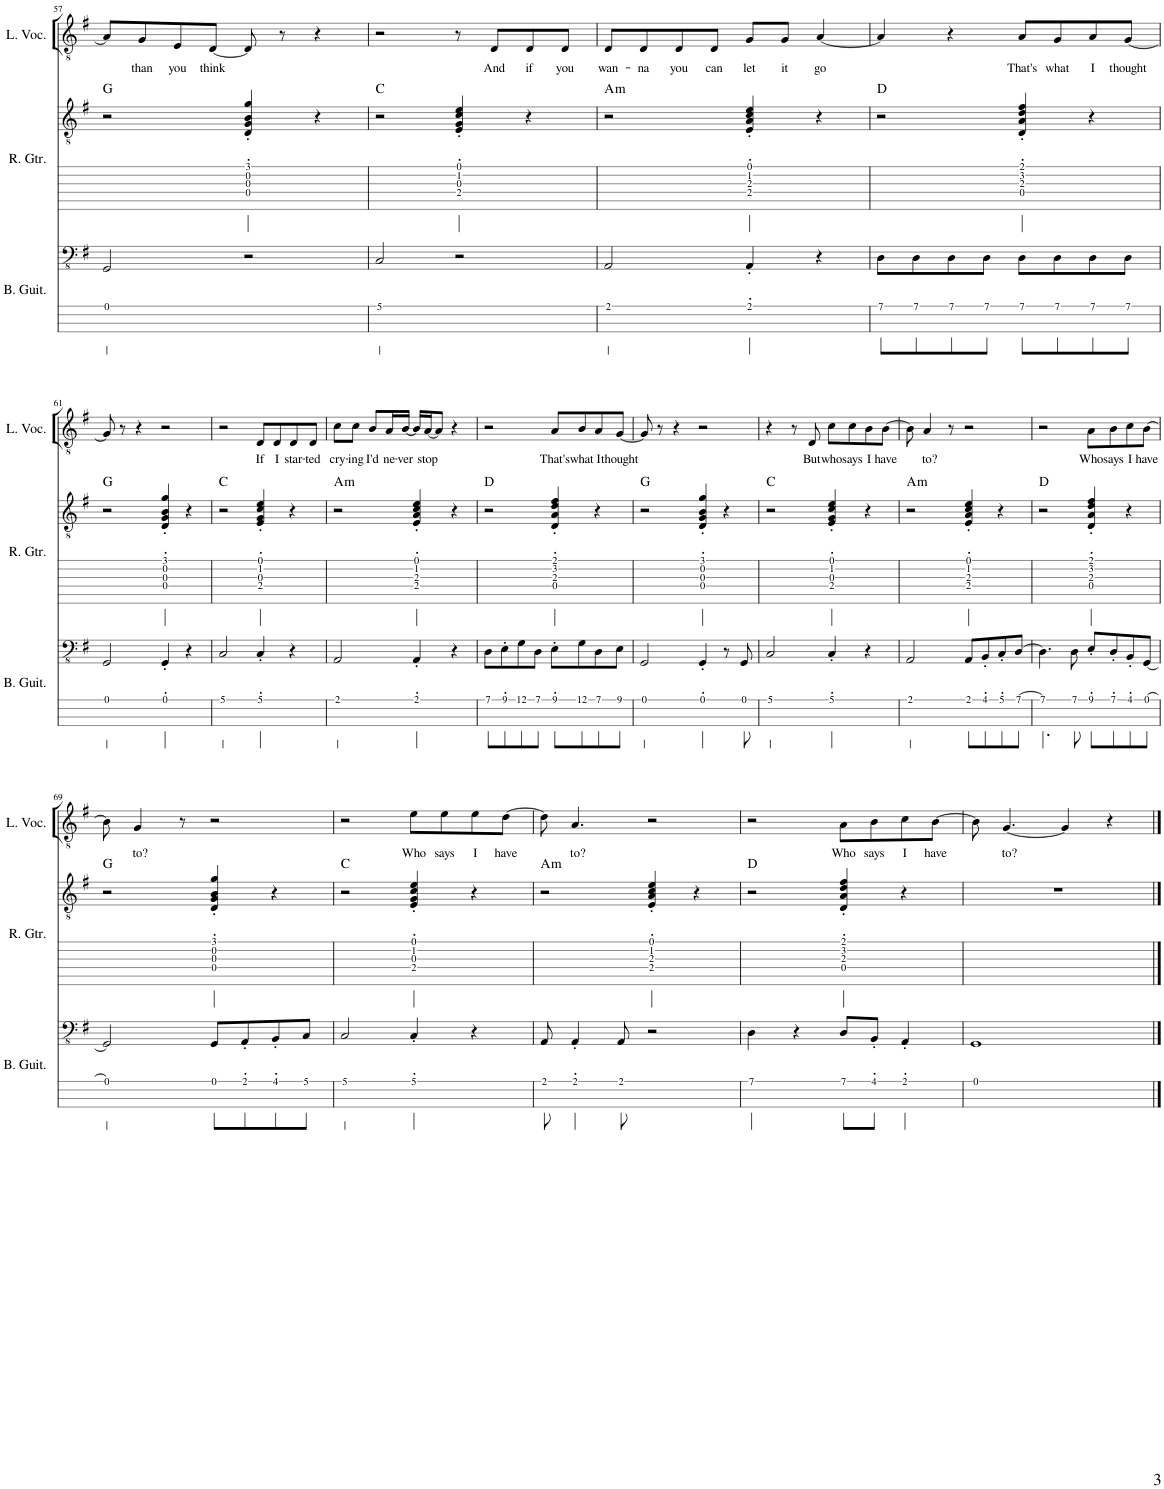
**kern	**kern	**kern	**kern	**harte	**kern	**text
*part3	*part3	*part2	*part2	*part2	*part1	*part1
*staff5	*staff4	*staff3	*staff2	*	*staff1	*staff1
*I"Bass Guitar	*	*I"Rhythm Guitar	*	*	*I"Lead Vocals	*
*I'B. Guit.	*	*I'R. Gtr.	*	*	*I'L. Voc.	*
!!LO:PB:g=z
*	*clefFv4	*	*clefGv2	*	*clefGv2	*
*k[f#]	*k[f#]	*k[f#]	*k[f#]	*	*k[f#]	*
*M4/4	*M4/4	*M4/4	*M4/4	*	*M4/4	*
=57	=57	=57	=57	=57	=57	=57
2GGG\	2GGG/	2r	2r	G:maj	8A/L]	.
!	!	!	!	!	!	!LO:LY:b
.	.	.	.	.	8G/	than
!	!	!	!	!	!	!LO:LY:b
.	.	.	.	.	8E/	you
!	!	!	!	!	!	!LO:LY:b
.	.	.	.	.	[8D/J	think
2r	2r	4D\' 4G\' 4B\' 4g\'	4D/' 4G/' 4B/' 4g/'	.	8D/]	.
.	.	.	.	.	8r	.
.	.	4r	4r	.	4r	.
=58	=58	=58	=58	=58	=58	=58
2CC\	2CC/	2r	2r	C:maj	2r	.
2r	2r	4E\' 4G\' 4c\' 4e\'	4E/' 4G/' 4c/' 4e/'	.	8r	.
!	!	!	!	!	!	!LO:LY:b
.	.	.	.	.	8D/L	And
!	!	!	!	!	!	!LO:LY:b
.	.	4r	4r	.	8D/	if
!	!	!	!	!	!	!LO:LY:b
.	.	.	.	.	8D/J	you
=59	=59	=59	=59	=59	=59	=59
!	!	!	!	!LO:H:kt=m	!	!LO:LY:b
2AAA\	2AAA/	2r	2r	A:min	8D/L	wan-
!	!	!	!	!	!	!LO:LY:b
.	.	.	.	.	8D/	-na
!	!	!	!	!	!	!LO:LY:b
.	.	.	.	.	8D/	you
!	!	!	!	!	!	!LO:LY:b
.	.	.	.	.	8D/J	can
!	!	!	!	!	!	!LO:LY:b
4AAA'\	4AAA'/	4E\' 4A\' 4c\' 4e\'	4E/' 4A/' 4c/' 4e/'	.	8G/L	let
!	!	!	!	!	!	!LO:LY:b
.	.	.	.	.	8G/J	it
!	!	!	!	!	!	!LO:LY:b
4r	4r	4r	4r	.	[4A/	go
=60	=60	=60	=60	=60	=60	=60
8DD\L	8DD\L	2r	2r	D:maj	4A/]	.
8DD\	8DD\	.	.	.	.	.
8DD\	8DD\	.	.	.	4r	.
8DD\J	8DD\J	.	.	.	.	.
!	!	!	!	!	!	!LO:LY:b
8DD\L	8DD\L	4D\' 4A\' 4d\' 4f#\'	4D/' 4A/' 4d/' 4f#/'	.	8A/L	That's
!	!	!	!	!	!	!LO:LY:b
8DD\	8DD\	.	.	.	8G/	what
!	!	!	!	!	!	!LO:LY:b
8DD\	8DD\	4r	4r	.	8A/	I
!	!	!	!	!	!	!LO:LY:b
8DD\J	8DD\J	.	.	.	[8G/J	thought
!!LO:LB:g=z
=61	=61	=61	=61	=61	=61	=61
2GGG\	2GGG/	2r	2r	G:maj	8G/]	.
.	.	.	.	.	8r	.
.	.	.	.	.	4r	.
4GGG'\	4GGG'/	4D\' 4G\' 4B\' 4g\'	4D/' 4G/' 4B/' 4g/'	.	2r	.
4r	4r	4r	4r	.	.	.
=62	=62	=62	=62	=62	=62	=62
2CC\	2CC/	2r	2r	C:maj	2r	.
!	!	!	!	!	!	!LO:LY:b
4CC'\	4CC'/	4E\' 4G\' 4c\' 4e\'	4E/' 4G/' 4c/' 4e/'	.	8D/L	If
!	!	!	!	!	!	!LO:LY:b
.	.	.	.	.	8D/	I
!	!	!	!	!	!	!LO:LY:b
4r	4r	4r	4r	.	8D/	star-
!	!	!	!	!	!	!LO:LY:b
.	.	.	.	.	8D/J	-ted
=63	=63	=63	=63	=63	=63	=63
!	!	!	!	!LO:H:kt=m	!	!LO:LY:b
2AAA\	2AAA/	2r	2r	A:min	8c\L	cry-
!	!	!	!	!	!	!LO:LY:b
.	.	.	.	.	8c\J	-ing
!	!	!	!	!	!	!LO:LY:b
.	.	.	.	.	8B/L	I'd
!	!	!	!	!	!	!LO:LY:b
.	.	.	.	.	16A/L	ne-
!	!	!	!	!	!	!LO:LY:b
.	.	.	.	.	[16B/JJ	-ver
4AAA'\	4AAA'/	4E\' 4A\' 4c\' 4e\'	4E/' 4A/' 4c/' 4e/'	.	16B/LL]	.
!	!	!	!	!	!	!LO:LY:b
.	.	.	.	.	[16A/J	stop
.	.	.	.	.	8A/J]	.
4r	4r	4r	4r	.	4r	.
=64	=64	=64	=64	=64	=64	=64
8DD\L	8DD\L	2r	2r	D:maj	2r	.
8EE'\	8EE'\	.	.	.	.	.
8GG\	8GG\	.	.	.	.	.
8DD\J	8DD\J	.	.	.	.	.
!	!	!	!	!	!	!LO:LY:b
8EE'\L	8EE'\L	4D\' 4A\' 4d\' 4f#\'	4D/' 4A/' 4d/' 4f#/'	.	8A/L	That's
!	!	!	!	!	!	!LO:LY:b
8GG\	8GG\	.	.	.	8B/	what
!	!	!	!	!	!	!LO:LY:b
8DD\	8DD\	4r	4r	.	8A/	I
!	!	!	!	!	!	!LO:LY:b
8EE\J	8EE\J	.	.	.	[8G/J	thought
=65	=65	=65	=65	=65	=65	=65
2GGG\	2GGG/	2r	2r	G:maj	8G/]	.
.	.	.	.	.	8r	.
.	.	.	.	.	4r	.
4GGG'\	4GGG'/	4D\' 4G\' 4B\' 4g\'	4D/' 4G/' 4B/' 4g/'	.	2r	.
8r	8r	4r	4r	.	.	.
8GGG\	8GGG/	.	.	.	.	.
=66	=66	=66	=66	=66	=66	=66
2CC\	2CC/	2r	2r	C:maj	4r	.
.	.	.	.	.	8r	.
!	!	!	!	!	!	!LO:LY:b
.	.	.	.	.	8D/	But
!	!	!	!	!	!	!LO:LY:b
4CC'\	4CC'/	4E\' 4G\' 4c\' 4e\'	4E/' 4G/' 4c/' 4e/'	.	8c\L	who
!	!	!	!	!	!	!LO:LY:b
.	.	.	.	.	8c\	says
!	!	!	!	!	!	!LO:LY:b
4r	4r	4r	4r	.	8B\	I
!	!	!	!	!	!	!LO:LY:b
.	.	.	.	.	[8B\J	have
=67	=67	=67	=67	=67	=67	=67
!	!	!	!	!LO:H:kt=m	!	!
2AAA\	2AAA/	2r	2r	A:min	8B\]	.
!	!	!	!	!	!	!LO:LY:b
.	.	.	.	.	4A/	to?
.	.	.	.	.	8r	.
8AAA\L	8AAA/L	4E\' 4A\' 4c\' 4e\'	4E/' 4A/' 4c/' 4e/'	.	2r	.
8BBB'\	8BBB'/	.	.	.	.	.
8CC'\	8CC'/	4r	4r	.	.	.
[8DD\J	[8DD/J	.	.	.	.	.
=68	=68	=68	=68	=68	=68	=68
4.DD\]	4.DD\]	2r	2r	D:maj	2r	.
8DD\	8DD\	.	.	.	.	.
!	!	!	!	!	!	!LO:LY:b
8EE'\L	8EE'/L	4D\' 4A\' 4d\' 4f#\'	4D/' 4A/' 4d/' 4f#/'	.	8A\L	Who
!	!	!	!	!	!	!LO:LY:b
8DD'\	8DD'/	.	.	.	8B\	says
!	!	!	!	!	!	!LO:LY:b
8BBB'\	8BBB'/	4r	4r	.	8c\	I
!	!	!	!	!	!	!LO:LY:b
[8GGG\J	[8GGG/J	.	.	.	[8B\J	have
!!LO:LB:g=z
=69	=69	=69	=69	=69	=69	=69
2GGG\]	2GGG/]	2r	2r	G:maj	8B\]	.
!	!	!	!	!	!	!LO:LY:b
.	.	.	.	.	4G/	to?
.	.	.	.	.	8r	.
8GGG\L	8GGG/L	4D\' 4G\' 4B\' 4g\'	4D/' 4G/' 4B/' 4g/'	.	2r	.
8AAA'\	8AAA'/	.	.	.	.	.
8BBB'\	8BBB'/	4r	4r	.	.	.
8CC\J	8CC/J	.	.	.	.	.
=70	=70	=70	=70	=70	=70	=70
2CC\	2CC/	2r	2r	C:maj	2r	.
!	!	!	!	!	!	!LO:LY:b
4CC'\	4CC'/	4E\' 4G\' 4c\' 4e\'	4E/' 4G/' 4c/' 4e/'	.	8e\L	Who
!	!	!	!	!	!	!LO:LY:b
.	.	.	.	.	8e\	says
!	!	!	!	!	!	!LO:LY:b
4r	4r	4r	4r	.	8e\	I
!	!	!	!	!	!	!LO:LY:b
.	.	.	.	.	[8d\J	have
=71	=71	=71	=71	=71	=71	=71
!	!	!	!	!LO:H:kt=m	!	!
8AAA\	8AAA/	2r	2r	A:min	8d\]	.
!	!	!	!	!	!	!LO:LY:b
4AAA'\	4AAA'/	.	.	.	4.A/	to?
8AAA\	8AAA/	.	.	.	.	.
2r	2r	4E\' 4A\' 4c\' 4e\'	4E/' 4A/' 4c/' 4e/'	.	2r	.
.	.	4r	4r	.	.	.
=72	=72	=72	=72	=72	=72	=72
4DD\	4DD\	2r	2r	D:maj	2r	.
4r	4r	.	.	.	.	.
!	!	!	!	!	!	!LO:LY:b
8DD\L	8DD/L	4D\' 4A\' 4d\' 4f#\'	4D/' 4A/' 4d/' 4f#/'	.	8A\L	Who
!	!	!	!	!	!	!LO:LY:b
8BBB'\J	8BBB'/J	.	.	.	8B\	says
!	!	!	!	!	!	!LO:LY:b
4AAA'\	4AAA'/	4r	4r	.	8c\	I
!	!	!	!	!	!	!LO:LY:b
.	.	.	.	.	[8B\J	have
=73	=73	=73	=73	=73	=73	=73
1GGG	1GGG	1r	1r	.	8B\]	.
!	!	!	!	!	!	!LO:LY:b
.	.	.	.	.	[4.G/	to?
.	.	.	.	.	4G/]	.
.	.	.	.	.	4r	.
==	==	==	==	==	==	==
*-	*-	*-	*-	*-	*-	*-
